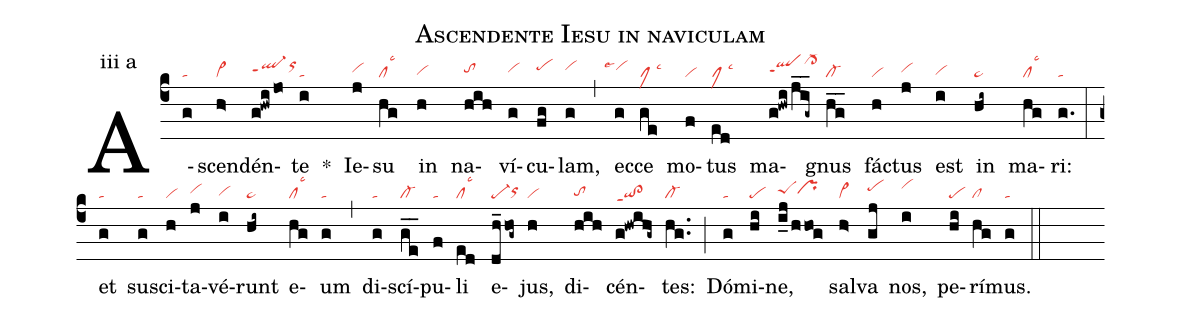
name: Ascendente Iesu in naviculam;
annotation: iii a;
mode: 3;
nabc-lines: 1;
%%
(c4)
A(g|ta)scen(h>|vi>)dén(g!hwijo|ql-hhppt1orhj)te(i|ta) *()
Ie(j|vihh)su(hg|cllsc3) in(h|vihg) na(hih|tohh)ví(g|vihh)cu(fg|pehi)lam,(g|vihi) (,)
ec(g|```vihilse4)ce(ge|clMlsc3) mo(f|vi)tus(ed|clMlsc3) ma(g!hwi/j_i_g~|qlhhppt1cl->hk)gnus(h_g_|cl-) fá(h|vi)ctus(j|vihh) est(i|vihg) in(hi~|ta>) ma(hg|cllsc3)ri:(g.|ta) (:)
et(g|ta) su(g|ta)sci(h|vi)ta(j|vihh)vé(i|vihg)runt(hi~|ta>) e(hg|cllsc3)um(g|ta) (,)
di(g|ta)scí(g_e_|cl-)pu(f|ta)li(ed|cllsc3) e(dh_hog~|pe-orhh)jus,(h|vi) di(hih|tohg)cén(g!hwihg~|qi!cl>ppt1)tes:(hg..|cl-) (;)
Dó(g|ta)mi(hi|pe)ne,(i_j/hhog|peShhprhh) sal(h>|vi>)va(gj|pehi) nos,(i|vihj) pe(hi|pe)rí(hg|cl)mus.(g|ta) (::)
